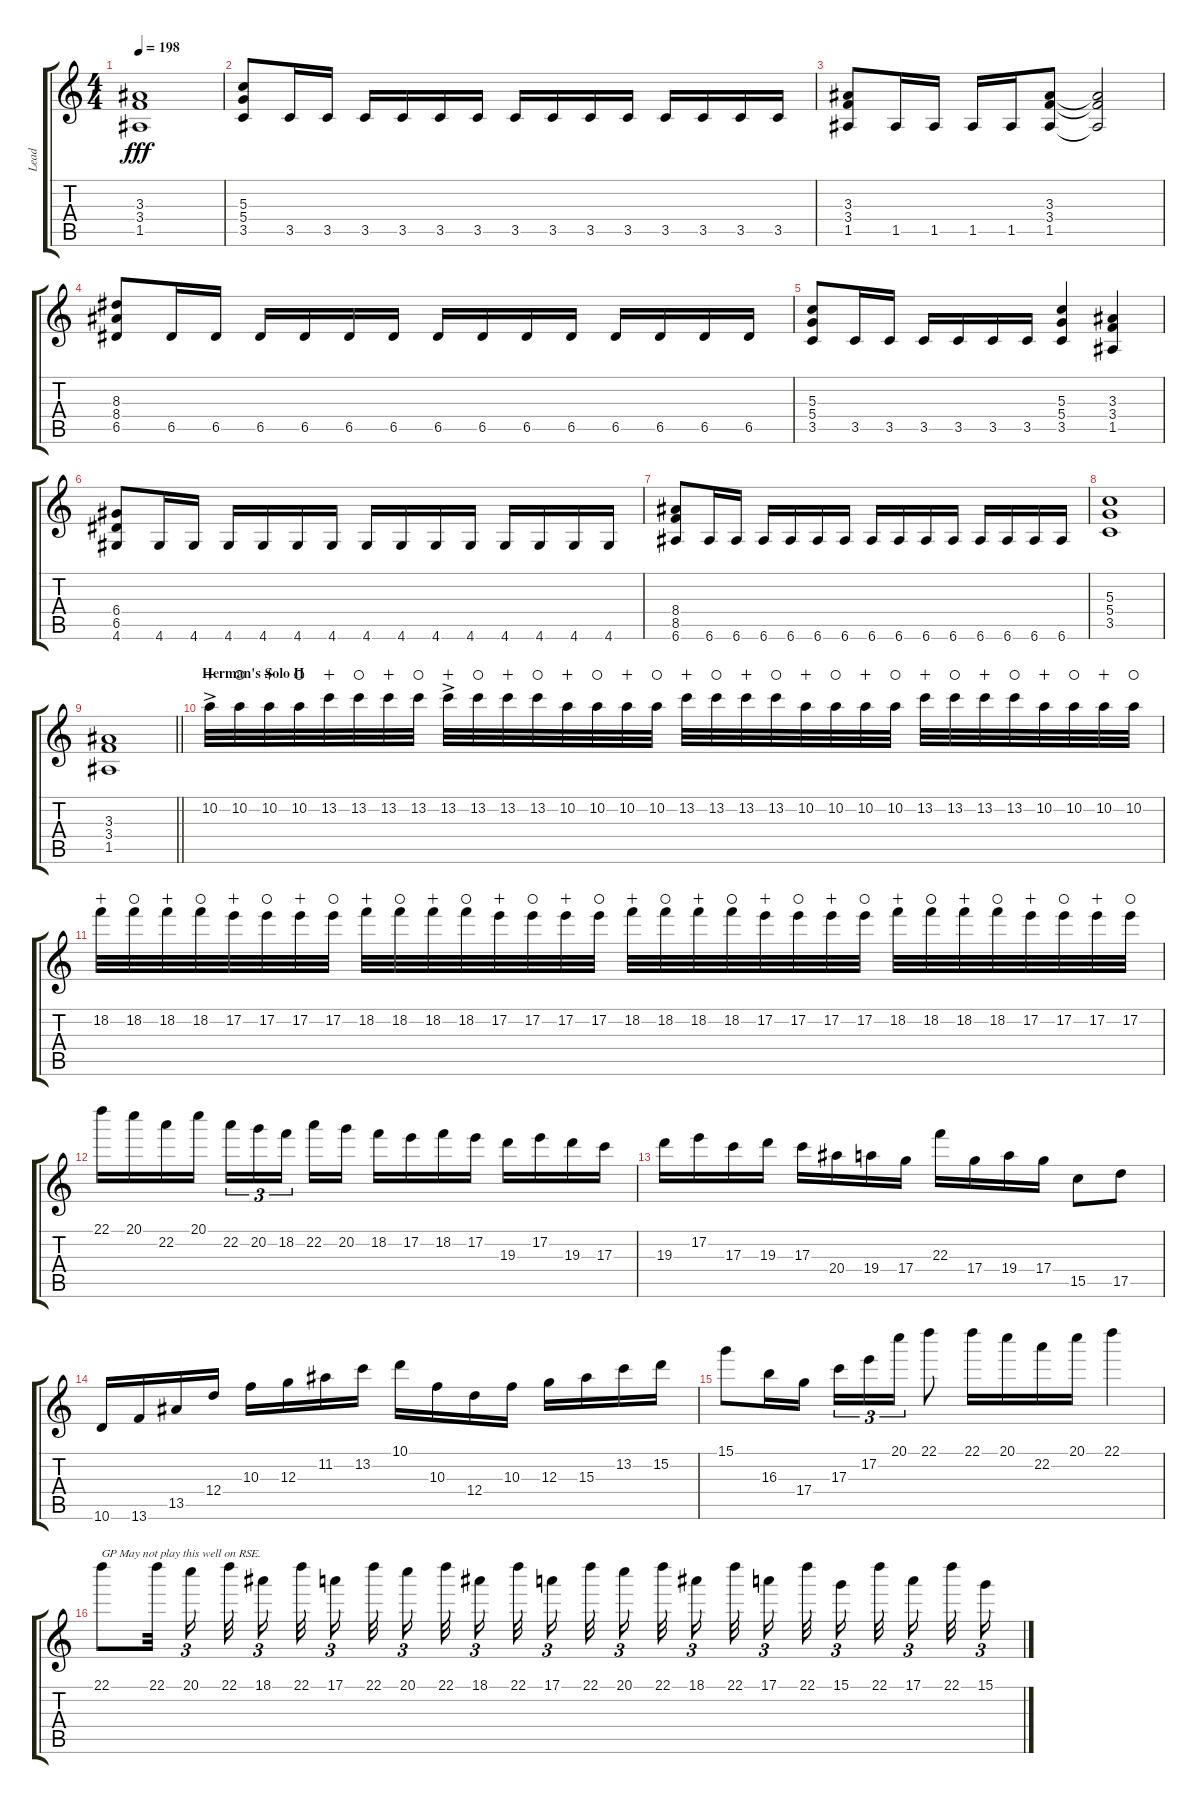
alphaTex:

\track ("Lead" "Lead") {instrument distortionguitar}
\staff {score tabs}
\tuning (E4 B3 G3 D3 A2 E2) {hide}
\ts (4 4)
\tempo 198
\clef g2
\ks c
(3.3 3.4 1.5).1{dy fff} |
(5.3 5.4 3.5).8 3.5.16 3.5.16 3.5.16 3.5.16 3.5.16 3.5.16 3.5.16 3.5.16 3.5.16 3.5.16 3.5.16 3.5.16 3.5.16 3.5.16 |
(3.3 3.4 1.5).8 1.5.16 1.5.16 1.5.16 1.5.16 (3.3 3.4 1.5).8 (3.3{t} 3.4{t} 1.5{t}).2 |
(8.3 8.4 6.5).8 6.5.16 6.5.16 6.5.16 6.5.16 6.5.16 6.5.16 6.5.16 6.5.16 6.5.16 6.5.16 6.5.16 6.5.16 6.5.16 6.5.16 |
(5.3 5.4 3.5).8 3.5.16 3.5.16 3.5.16 3.5.16 3.5.16 3.5.16 (5.3 5.4 3.5).4 (3.3 3.4 1.5).4 |
(6.4 6.5 4.6).8 4.6.16 4.6.16 4.6.16 4.6.16 4.6.16 4.6.16 4.6.16 4.6.16 4.6.16 4.6.16 4.6.16 4.6.16 4.6.16 4.6.16 |
(8.4 8.5 6.6).8 6.6.16 6.6.16 6.6.16 6.6.16 6.6.16 6.6.16 6.6.16 6.6.16 6.6.16 6.6.16 6.6.16 6.6.16 6.6.16 6.6.16 |
(5.3 5.4 3.5).1 |
\barLineRight lightlight
(3.3 3.4 1.5).1 |
\section ("" "Herman's Solo II")
10.2{ac}.32{wahc} 10.2.32{waho} 10.2.32{wahc} 10.2.32{waho} 13.2.32{wahc} 13.2.32{waho} 13.2.32{wahc} 13.2.32{waho} 13.2{ac}.32{wahc} 13.2.32{waho} 13.2.32{wahc} 13.2.32{waho} 10.2.32{wahc} 10.2.32{waho} 10.2.32{wahc} 10.2.32{waho} 13.2.32{wahc} 13.2.32{waho} 13.2.32{wahc} 13.2.32{waho} 10.2.32{wahc} 10.2.32{waho} 10.2.32{wahc} 10.2.32{waho} 13.2.32{wahc} 13.2.32{waho} 13.2.32{wahc} 13.2.32{waho} 10.2.32{wahc} 10.2.32{waho} 10.2.32{wahc} 10.2.32{waho} |
18.2.32{wahc} 18.2.32{waho} 18.2.32{wahc} 18.2.32{waho} 17.2.32{wahc} 17.2.32{waho} 17.2.32{wahc} 17.2.32{waho} 18.2.32{wahc} 18.2.32{waho} 18.2.32{wahc} 18.2.32{waho} 17.2.32{wahc} 17.2.32{waho} 17.2.32{wahc} 17.2.32{waho} 18.2.32{wahc} 18.2.32{waho} 18.2.32{wahc} 18.2.32{waho} 17.2.32{wahc} 17.2.32{waho} 17.2.32{wahc} 17.2.32{waho} 18.2.32{wahc} 18.2.32{waho} 18.2.32{wahc} 18.2.32{waho} 17.2.32{wahc} 17.2.32{waho} 17.2.32{wahc} 17.2.32{waho} |
22.1.16 20.1.16 22.2.16 20.1.16 22.2.16{tu (3 2)} 20.2.16{tu (3 2)} 18.2.16{tu (3 2) beam splitsecondary} 22.2.16 20.2.16 18.2.16 17.2.16 18.2.16 17.2.16 19.3.16 17.2.16 19.3.16 17.3.16 |
19.3.16 17.2.16 17.3.16 19.3.16 17.3.16 20.4.16 19.4.16 17.4.16 22.3.16 17.4.16 19.4.16 17.4.16 15.5.8 17.5.8 |
10.6.16 13.6.16 13.5.16 12.4.16 10.3.16 12.3.16 11.2.16 13.2.16 10.1.16 10.3.16 12.4.16 10.3.16 12.3.16 15.3.16 13.2.16 15.2.16 |
15.1.8 16.3.16 17.4.16 17.3.16{tu (3 2)} 17.2.16{tu (3 2)} 20.1.16{tu (3 2)} 22.1.8 22.1.16 20.1.16 22.2.16 20.1.16 22.1.4 |
22.1.8{txt "GP May not play this well on RSE."} 22.1.32{beam splitsecondary} 20.1.16{tu (3 2) beam splitsecondary} 22.1.32 18.1.16{tu (3 2)} 22.1.32{beam splitsecondary} 17.1.16{tu (3 2) beam splitsecondary} 22.1.32{beam splitsecondary} 20.1.16{tu (3 2) beam splitsecondary} 22.1.32{beam splitsecondary} 18.1.16{tu (3 2)} 22.1.32 17.1.16{tu (3 2) beam splitsecondary} 22.1.32{beam splitsecondary} 20.1.16{tu (3 2) beam splitsecondary} 22.1.32{beam splitsecondary} 18.1.16{tu (3 2) beam splitsecondary} 22.1.32 17.1.16{tu (3 2)} 22.1.32{beam splitsecondary} 15.1.16{tu (3 2) beam splitsecondary} 22.1.32{beam splitsecondary} 17.1.16{tu (3 2) beam splitsecondary} 22.1.32 15.1.16{tu (3 2)}
